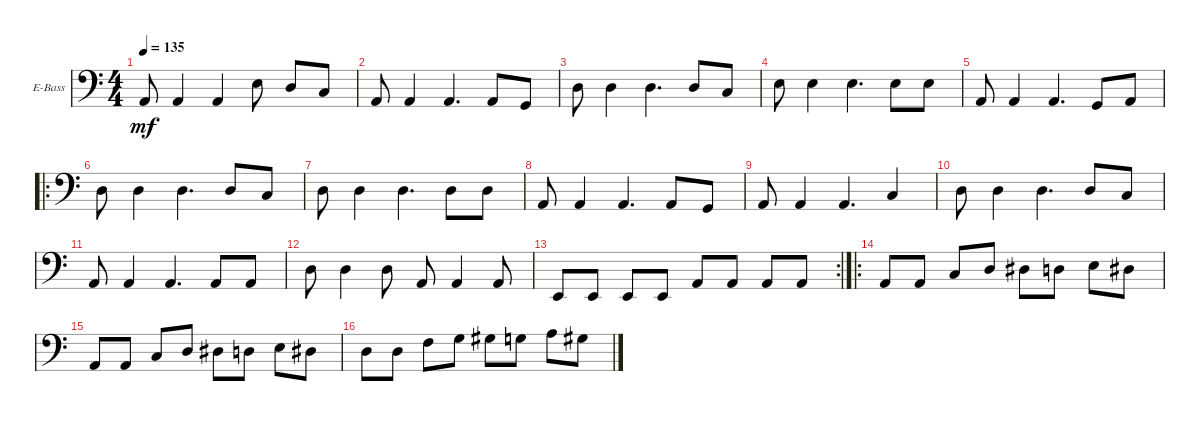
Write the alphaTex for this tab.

\defaultSystemsLayout 4
\bracketExtendMode groupsimilarinstruments
\firstSystemTrackNameOrientation horizontal
\otherSystemsTrackNameOrientation horizontal
\track ("Electric Bass" "E-Bass") {instrument electricbassfinger}
\staff {score}
\tuning (G2 D2 A1 E1)
\ts (4 4)
\tempo 135
\clef f4
\ks c
5.4.8{dy mf} 5.4.4 5.4.4 7.3.8 5.3.8 8.4.8 |
5.4.8 5.4.4 5.4.4{d} 5.4.8 3.4.8 |
5.3.8 5.3.4 5.3.4{d} 5.3.8 3.3.8 |
7.3.8 7.3.4 7.3.4{d} 7.3.8 7.3.8 |
5.4.8 5.4.4 5.4.4{d} 3.4.8 5.4.8 |
\ro
5.3.8 5.3.4 5.3.4{d} 5.3.8 3.3.8 |
5.3.8 5.3.4 5.3.4{d} 5.3.8 5.3.8 |
5.4.8 5.4.4 5.4.4{d} 5.4.8 3.4.8 |
5.4.8 5.4.4 5.4.4{d} 3.3.4 |
5.3.8 5.3.4 5.3.4{d} 5.3.8 3.3.8 |
5.4.8 5.4.4 5.4.4{d} 5.4.8 5.4.8 |
5.3.8 5.3.4 5.3.8 5.4.8 5.4.4 5.4.8 |
\rc 2
0.4.8 0.4.8 0.4.8 0.4.8 5.4.8 5.4.8 5.4.8 5.4.8 |
\ro
5.4.8 5.4.8 8.4.8 5.3.8 6.3.8 5.3.8 7.3.8 6.3.8 |
5.4.8 5.4.8 8.4.8 5.3.8 6.3.8 5.3.8 7.3.8 6.3.8 |
5.3.8 5.3.8 8.3.8 5.2.8 6.2.8 5.2.8 7.2.8 6.2.8
